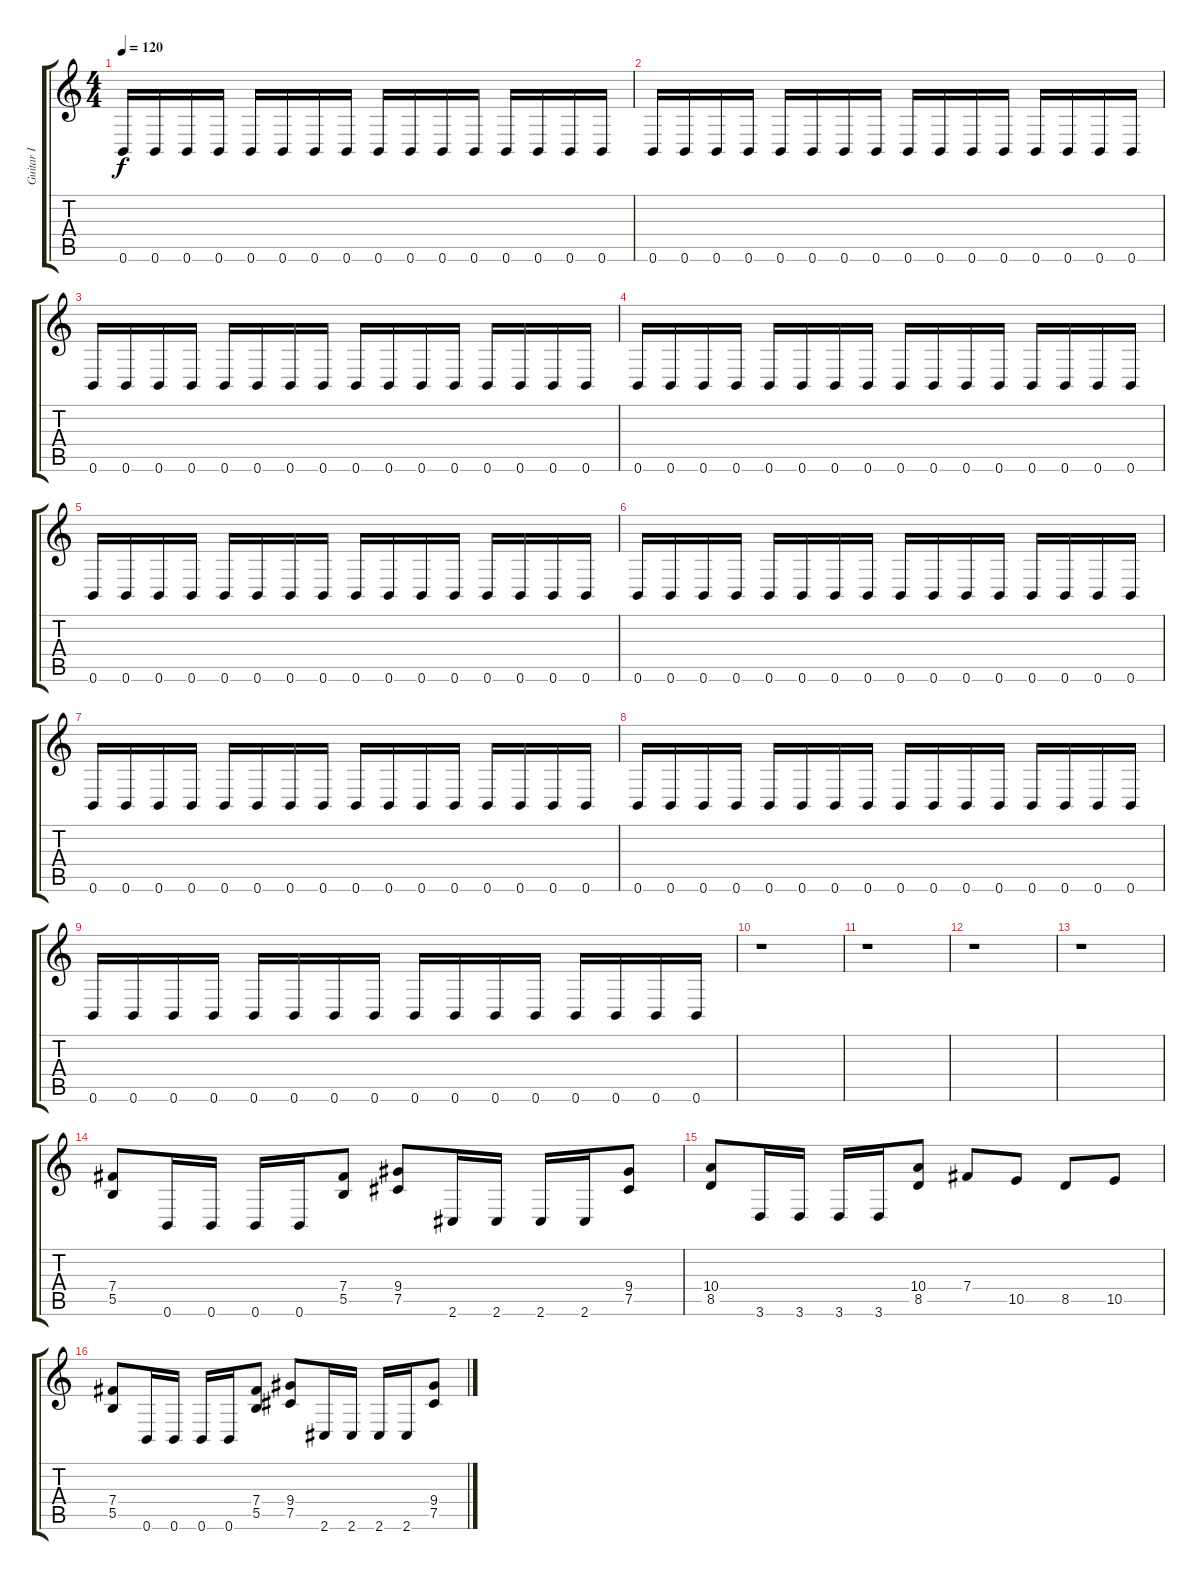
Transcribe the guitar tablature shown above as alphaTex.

\track ("Guitar I" "Guitar I") {instrument distortionguitar}
\staff {score tabs}
\tuning (Db4 Ab3 E3 B2 Gb2 B1) {hide}
\ts (4 4)
\tempo 120
\clef g2
\ks c
0.6.16{dy f} 0.6.16 0.6.16 0.6.16 0.6.16 0.6.16 0.6.16 0.6.16 0.6.16 0.6.16 0.6.16 0.6.16 0.6.16 0.6.16 0.6.16 0.6.16 |
0.6.16 0.6.16 0.6.16 0.6.16 0.6.16 0.6.16 0.6.16 0.6.16 0.6.16 0.6.16 0.6.16 0.6.16 0.6.16 0.6.16 0.6.16 0.6.16 |
0.6.16 0.6.16 0.6.16 0.6.16 0.6.16 0.6.16 0.6.16 0.6.16 0.6.16 0.6.16 0.6.16 0.6.16 0.6.16 0.6.16 0.6.16 0.6.16 |
0.6.16 0.6.16 0.6.16 0.6.16 0.6.16 0.6.16 0.6.16 0.6.16 0.6.16 0.6.16 0.6.16 0.6.16 0.6.16 0.6.16 0.6.16 0.6.16 |
0.6.16 0.6.16 0.6.16 0.6.16 0.6.16 0.6.16 0.6.16 0.6.16 0.6.16 0.6.16 0.6.16 0.6.16 0.6.16 0.6.16 0.6.16 0.6.16 |
0.6.16 0.6.16 0.6.16 0.6.16 0.6.16 0.6.16 0.6.16 0.6.16 0.6.16 0.6.16 0.6.16 0.6.16 0.6.16 0.6.16 0.6.16 0.6.16 |
0.6.16 0.6.16 0.6.16 0.6.16 0.6.16 0.6.16 0.6.16 0.6.16 0.6.16 0.6.16 0.6.16 0.6.16 0.6.16 0.6.16 0.6.16 0.6.16 |
0.6.16 0.6.16 0.6.16 0.6.16 0.6.16 0.6.16 0.6.16 0.6.16 0.6.16 0.6.16 0.6.16 0.6.16 0.6.16 0.6.16 0.6.16 0.6.16 |
0.6.16 0.6.16 0.6.16 0.6.16 0.6.16 0.6.16 0.6.16 0.6.16 0.6.16 0.6.16 0.6.16 0.6.16 0.6.16 0.6.16 0.6.16 0.6.16 |
r.1 |
r.1 |
r.1 |
r.1 |
(7.4 5.5).8 0.6.16 0.6.16 0.6.16 0.6.16 (7.4 5.5).8 (9.4 7.5).8 2.6.16 2.6.16 2.6.16 2.6.16 (9.4 7.5).8 |
(10.4 8.5).8 3.6.16 3.6.16 3.6.16 3.6.16 (10.4 8.5).8 7.4.8 10.5.8 8.5.8 10.5.8 |
(7.4 5.5).8 0.6.16 0.6.16 0.6.16 0.6.16 (7.4 5.5).8 (9.4 7.5).8 2.6.16 2.6.16 2.6.16 2.6.16 (9.4 7.5).8
